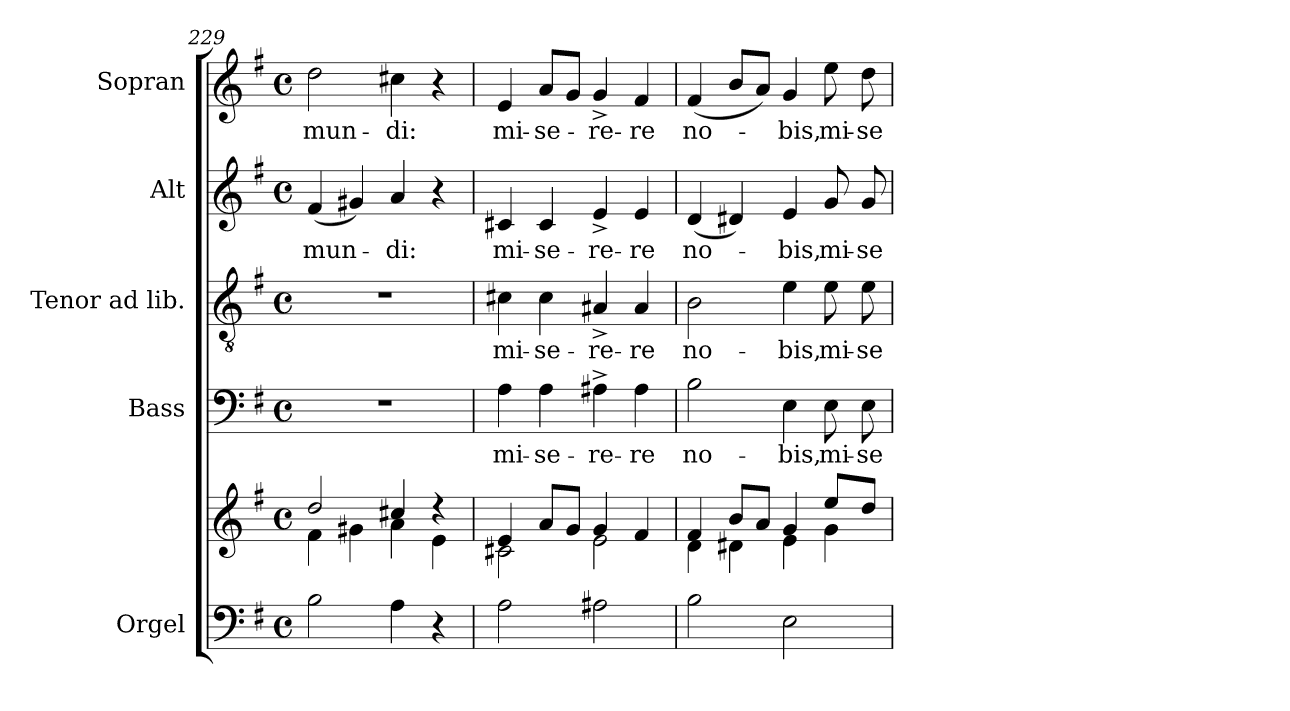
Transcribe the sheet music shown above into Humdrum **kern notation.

**kern	**kern	**kern	**text	**kern	**text	**kern	**text	**kern	**text
*part5	*part5	*part4	*part4	*part3	*part3	*part2	*part2	*part1	*part1
*staff6	*staff5	*staff4	*staff4	*staff3	*staff3	*staff2	*staff2	*staff1	*staff1
*I"Orgel	*	*I"Bass	*	*I"Tenor ad lib.	*	*I"Alt	*	*I"Sopran	*
*I'Org.	*	*I'B.	*	*I'T.	*	*I'A.	*	*I'S.	*
*clefF4	*clefG2	*clefF4	*	*clefGv2	*	*clefG2	*	*clefG2	*
*k[f#]	*k[f#]	*k[f#]	*	*k[f#]	*	*k[f#]	*	*k[f#]	*
*G:	*G:	*G:	*	*G:	*	*G:	*	*G:	*
*M4/4	*M4/4	*M4/4	*	*M4/4	*	*M4/4	*	*M4/4	*
*met(c)	*met(c)	*met(c)	*	*met(c)	*	*met(c)	*	*met(c)	*
=229	=229	=229	=229	=229	=229	=229	=229	=229	=229
*	*^	*	*	*	*	*	*	*	*
!	!	!	!	!	!	!	!	!LO:LY:b	!	!LO:LY:b
2B\	2dd/	4f#\	1r	.	1r	.	(<4f#/	mun-	2dd\	mun-
.	.	4g#X\	.	.	.	.	4g#X/)	.	.	.
!	!	!	!	!	!	!	!	!LO:LY:b	!	!LO:LY:b
4A\	4cc#X/	4a\	.	.	.	.	4a/	-di:	4cc#X\	-di:
4r	4rdd	4e\	.	.	.	.	4r	.	4r	.
=230	=230	=230	=230	=230	=230	=230	=230	=230	=230	=230
!	!	!	!	!LO:LY:b	!	!LO:LY:b	!	!LO:LY:b	!	!LO:LY:b
2A\	4e/	2c#X\	4A\	mi-	4c#X\	mi-	4c#X/	mi-	4e/	mi-
!	!	!	!	!LO:LY:b	!	!LO:LY:b	!	!LO:LY:b	!	!LO:LY:b
.	8a/L	.	4A\	-se-	4c#\	-se-	4c#/	-se-	8a/L	-se-
.	8g/J	.	.	.	.	.	.	.	8g/J	.
!	!	!	!	!LO:LY:b	!	!LO:LY:b	!	!LO:LY:b	!	!LO:LY:b
2A#X\	4g/	2e\	4A#X^>\	-re-	4A#X^>/	-re-	4e^>/	-re-	4g^>/	-re-
!	!	!	!	!LO:LY:b	!	!LO:LY:b	!	!LO:LY:b	!	!LO:LY:b
.	4f#/	.	4A#\	-re	4A#/	-re	4e/	-re	4f#/	-re
=231	=231	=231	=231	=231	=231	=231	=231	=231	=231	=231
!	!	!	!	!LO:LY:b	!	!LO:LY:b	!	!LO:LY:b	!	!LO:LY:b
2B\	4f#/	4d\	2B\	no-	2B\	no-	(<4d/	no-	(<4f#/	no-
.	8b/L	4d#X\	.	.	.	.	4d#X/)	.	8b/L	.
.	8a/J	.	.	.	.	.	.	.	8a/J)	.
!	!	!	!	!LO:LY:b	!	!LO:LY:b	!	!LO:LY:b	!	!LO:LY:b
2E\	4g/	4e\	4E\	-bis,	4e\	-bis,	4e/	-bis,	4g/	-bis,
!	!	!	!	!LO:LY:b	!	!LO:LY:b	!	!LO:LY:b	!	!LO:LY:b
.	8ee/L	4g\	8E\	mi-	8e\	mi-	8g/	mi-	8ee\	mi-
!	!	!	!	!LO:LY:b	!	!LO:LY:b	!	!LO:LY:b	!	!LO:LY:b
.	8dd/J	.	8E\	-se-	8e\	-se-	8g/	-se-	8dd\	-se-
*	*v	*v	*	*	*	*	*	*	*	*
=	=	=	=	=	=	=	=	=	=
*-	*-	*-	*-	*-	*-	*-	*-	*-	*-
